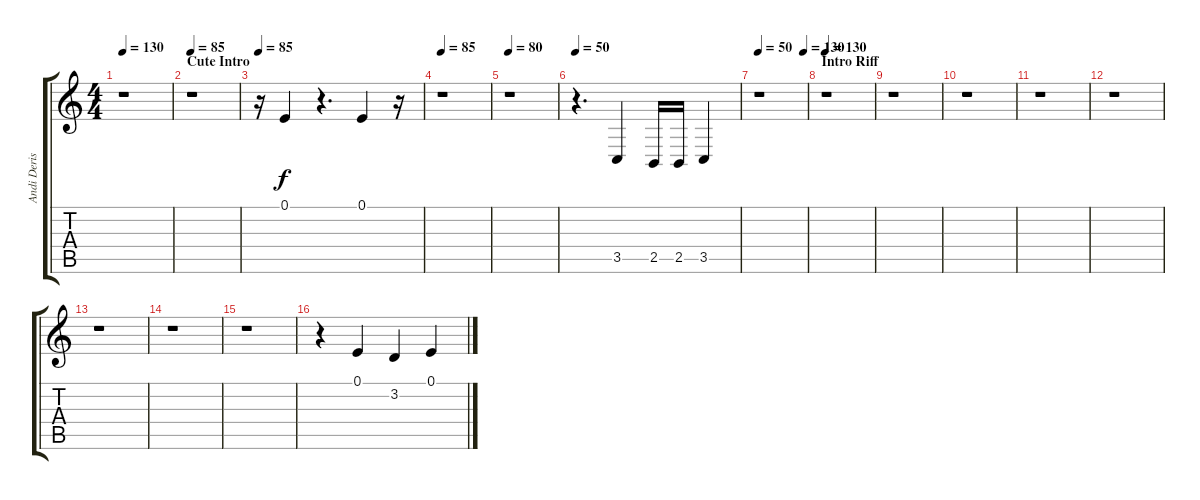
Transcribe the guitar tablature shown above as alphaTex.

\track ("Andi Deris" "Andi Deris") {instrument choiraahs}
\staff {score tabs}
\tuning (E4 B3 G3 D3 A2 E2) {hide}
\ts (4 4)
\tempo 130
\clef g2
\ks c
r.1{dy f instrument choiraahs} |
\section ("" "Cute Intro")
\tempo 85
r.1 |
\tempo 85
r.16 0.1.4{instrument birdtweet} r.4{d} 0.1.4 r.16 |
\tempo 85
r.1 |
\tempo 80
r.1 |
\tempo 50
r.4{d} 3.5.4{instrument applause} 2.5.16 2.5.16 3.5.4 |
\tempo 50
\tempo (130 0.9375)
r.1 |
\section ("" "Intro Riff")
\tempo 130
r.1 |
r.1 |
r.1 |
r.1 |
r.1 |
r.1 |
r.1 |
r.1 |
r.4 0.1.4{instrument choiraahs} 3.2.4 0.1.4
